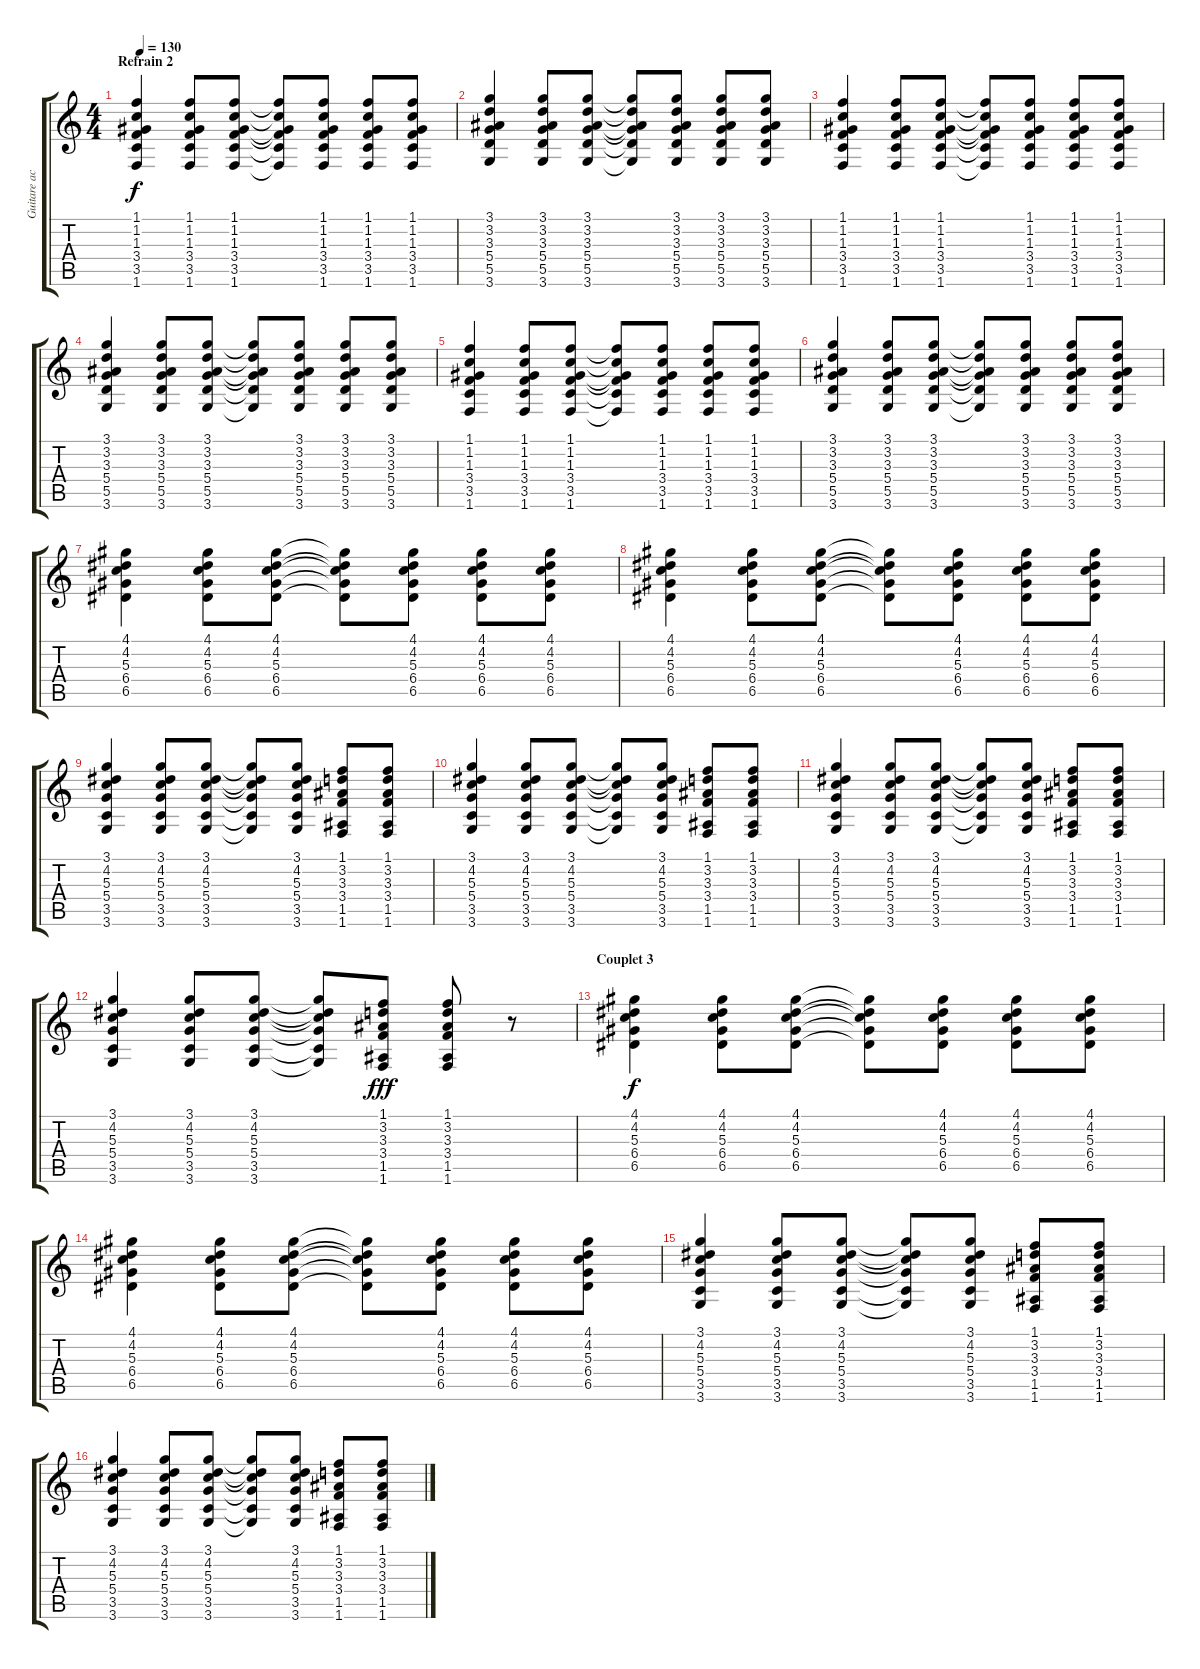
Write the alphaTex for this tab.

\track ("Guitare accoust" "Guitare ac") {instrument acousticguitarsteel}
\staff {score tabs}
\tuning (E4 B3 G3 D3 A2 E2) {hide}
\ts (4 4)
\section ("" "Refrain 2")
\tempo 130
\clef g2
\ks c
(1.1 1.2 1.3 3.4 3.5 1.6).4{dy f} (1.1 1.2 1.3 3.4 3.5 1.6).8 (1.1 1.2 1.3 3.4 3.5 1.6).8 (1.1{t} 1.2{t} 1.3{t} 3.4{t} 3.5{t} 1.6{t}).8 (1.1 1.2 1.3 3.4 3.5 1.6).8 (1.1 1.2 1.3 3.4 3.5 1.6).8 (1.1 1.2 1.3 3.4 3.5 1.6).8 |
(3.1 3.2 3.3 5.4 5.5 3.6).4 (3.1 3.2 3.3 5.4 5.5 3.6).8 (3.1 3.2 3.3 5.4 5.5 3.6).8 (3.1{t} 3.2{t} 3.3{t} 5.4{t} 5.5{t} 3.6{t}).8 (3.1 3.2 3.3 5.4 5.5 3.6).8 (3.1 3.2 3.3 5.4 5.5 3.6).8 (3.1 3.2 3.3 5.4 5.5 3.6).8 |
(1.1 1.2 1.3 3.4 3.5 1.6).4 (1.1 1.2 1.3 3.4 3.5 1.6).8 (1.1 1.2 1.3 3.4 3.5 1.6).8 (1.1{t} 1.2{t} 1.3{t} 3.4{t} 3.5{t} 1.6{t}).8 (1.1 1.2 1.3 3.4 3.5 1.6).8 (1.1 1.2 1.3 3.4 3.5 1.6).8 (1.1 1.2 1.3 3.4 3.5 1.6).8 |
(3.1 3.2 3.3 5.4 5.5 3.6).4 (3.1 3.2 3.3 5.4 5.5 3.6).8 (3.1 3.2 3.3 5.4 5.5 3.6).8 (3.1{t} 3.2{t} 3.3{t} 5.4{t} 5.5{t} 3.6{t}).8 (3.1 3.2 3.3 5.4 5.5 3.6).8 (3.1 3.2 3.3 5.4 5.5 3.6).8 (3.1 3.2 3.3 5.4 5.5 3.6).8 |
(1.1 1.2 1.3 3.4 3.5 1.6).4 (1.1 1.2 1.3 3.4 3.5 1.6).8 (1.1 1.2 1.3 3.4 3.5 1.6).8 (1.1{t} 1.2{t} 1.3{t} 3.4{t} 3.5{t} 1.6{t}).8 (1.1 1.2 1.3 3.4 3.5 1.6).8 (1.1 1.2 1.3 3.4 3.5 1.6).8 (1.1 1.2 1.3 3.4 3.5 1.6).8 |
(3.1 3.2 3.3 5.4 5.5 3.6).4 (3.1 3.2 3.3 5.4 5.5 3.6).8 (3.1 3.2 3.3 5.4 5.5 3.6).8 (3.1{t} 3.2{t} 3.3{t} 5.4{t} 5.5{t} 3.6{t}).8 (3.1 3.2 3.3 5.4 5.5 3.6).8 (3.1 3.2 3.3 5.4 5.5 3.6).8 (3.1 3.2 3.3 5.4 5.5 3.6).8 |
(4.1 4.2 5.3 6.4 6.5).4 (4.1 4.2 5.3 6.4 6.5).8 (4.1 4.2 5.3 6.4 6.5).8 (4.1{t} 4.2{t} 5.3{t} 6.4{t} 6.5{t}).8 (4.1 4.2 5.3 6.4 6.5).8 (4.1 4.2 5.3 6.4 6.5).8 (4.1 4.2 5.3 6.4 6.5).8 |
(4.1 4.2 5.3 6.4 6.5).4 (4.1 4.2 5.3 6.4 6.5).8 (4.1 4.2 5.3 6.4 6.5).8 (4.1{t} 4.2{t} 5.3{t} 6.4{t} 6.5{t}).8 (4.1 4.2 5.3 6.4 6.5).8 (4.1 4.2 5.3 6.4 6.5).8 (4.1 4.2 5.3 6.4 6.5).8 |
(3.1 4.2 5.3 5.4 3.5 3.6).4 (3.1 4.2 5.3 5.4 3.5 3.6).8 (3.1 4.2 5.3 5.4 3.5 3.6).8 (3.1{t} 4.2{t} 5.3{t} 5.4{t} 3.5{t} 3.6{t}).8 (3.1 4.2 5.3 5.4 3.5 3.6).8 (1.1 3.2 3.3 3.4 1.5 1.6).8 (1.1 3.2 3.3 3.4 1.5 1.6).8 |
(3.1 4.2 5.3 5.4 3.5 3.6).4 (3.1 4.2 5.3 5.4 3.5 3.6).8 (3.1 4.2 5.3 5.4 3.5 3.6).8 (3.1{t} 4.2{t} 5.3{t} 5.4{t} 3.5{t} 3.6{t}).8 (3.1 4.2 5.3 5.4 3.5 3.6).8 (1.1 3.2 3.3 3.4 1.5 1.6).8 (1.1 3.2 3.3 3.4 1.5 1.6).8 |
(3.1 4.2 5.3 5.4 3.5 3.6).4 (3.1 4.2 5.3 5.4 3.5 3.6).8 (3.1 4.2 5.3 5.4 3.5 3.6).8 (3.1{t} 4.2{t} 5.3{t} 5.4{t} 3.5{t} 3.6{t}).8 (3.1 4.2 5.3 5.4 3.5 3.6).8 (1.1 3.2 3.3 3.4 1.5 1.6).8 (1.1 3.2 3.3 3.4 1.5 1.6).8 |
(3.1 4.2 5.3 5.4 3.5 3.6).4 (3.1 4.2 5.3 5.4 3.5 3.6).8 (3.1 4.2 5.3 5.4 3.5 3.6).8 (3.1{t} 4.2{t} 5.3{t} 5.4{t} 3.5{t} 3.6{t}).8 (1.1 3.2 3.3 3.4 1.5 1.6).8{dy fff} (1.1 3.2 3.3 3.4 1.5 1.6).8 r.8 |
\section ("" "Couplet 3")
(4.1 4.2 5.3 6.4 6.5).4{dy f} (4.1 4.2 5.3 6.4 6.5).8 (4.1 4.2 5.3 6.4 6.5).8 (4.1{t} 4.2{t} 5.3{t} 6.4{t} 6.5{t}).8 (4.1 4.2 5.3 6.4 6.5).8 (4.1 4.2 5.3 6.4 6.5).8 (4.1 4.2 5.3 6.4 6.5).8 |
(4.1 4.2 5.3 6.4 6.5).4 (4.1 4.2 5.3 6.4 6.5).8 (4.1 4.2 5.3 6.4 6.5).8 (4.1{t} 4.2{t} 5.3{t} 6.4{t} 6.5{t}).8 (4.1 4.2 5.3 6.4 6.5).8 (4.1 4.2 5.3 6.4 6.5).8 (4.1 4.2 5.3 6.4 6.5).8 |
(3.1 4.2 5.3 5.4 3.5 3.6).4 (3.1 4.2 5.3 5.4 3.5 3.6).8 (3.1 4.2 5.3 5.4 3.5 3.6).8 (3.1{t} 4.2{t} 5.3{t} 5.4{t} 3.5{t} 3.6{t}).8 (3.1 4.2 5.3 5.4 3.5 3.6).8 (1.1 3.2 3.3 3.4 1.5 1.6).8 (1.1 3.2 3.3 3.4 1.5 1.6).8 |
(3.1 4.2 5.3 5.4 3.5 3.6).4 (3.1 4.2 5.3 5.4 3.5 3.6).8 (3.1 4.2 5.3 5.4 3.5 3.6).8 (3.1{t} 4.2{t} 5.3{t} 5.4{t} 3.5{t} 3.6{t}).8 (3.1 4.2 5.3 5.4 3.5 3.6).8 (1.1 3.2 3.3 3.4 1.5 1.6).8 (1.1 3.2 3.3 3.4 1.5 1.6).8
